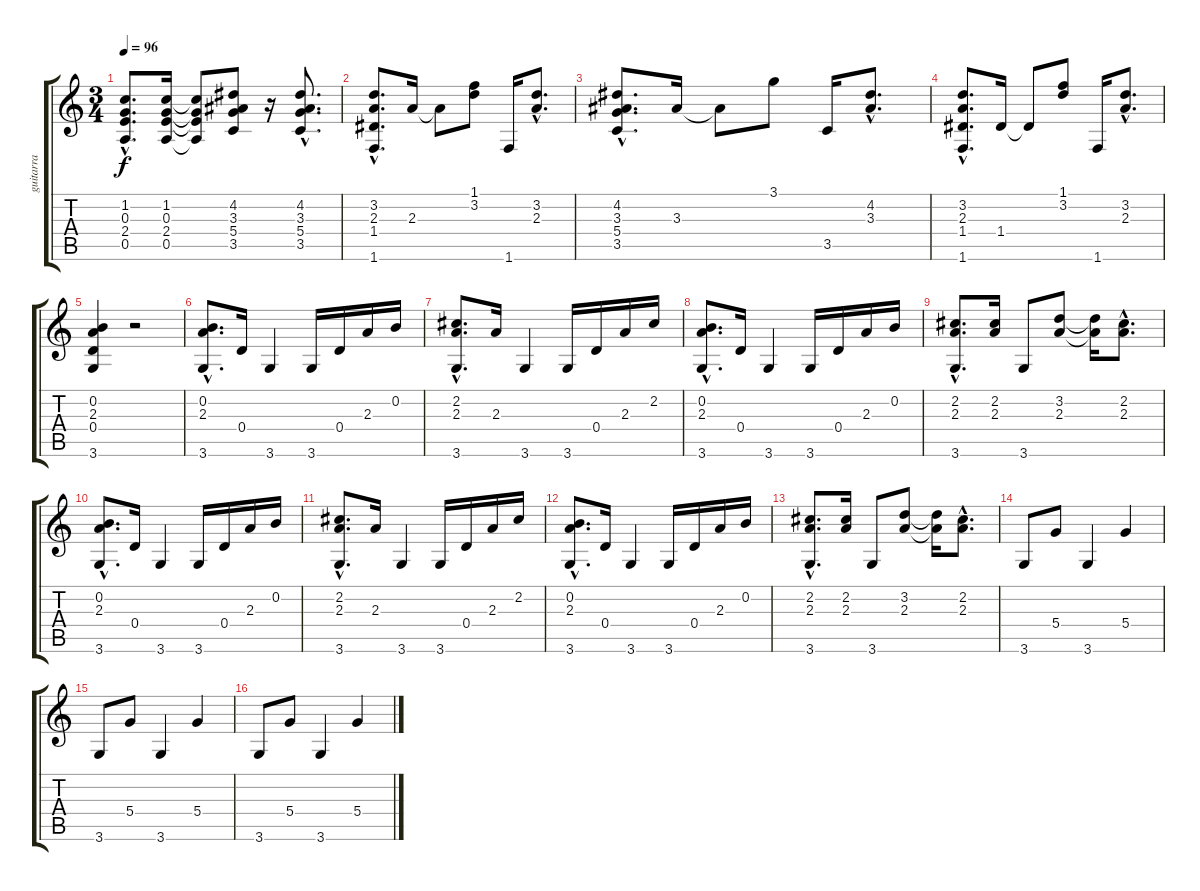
\track ("guitarra" "guitarra") {instrument acousticguitarnylon}
\staff {score tabs}
\tuning (E4 B3 G3 D3 A2 E2) {hide}
\ts (3 4)
\tempo 96
\clef g2
\ks c
(1.2{hac} 0.3{hac} 2.4{hac} 0.5{hac}).8{d dy f} (1.2 0.3 2.4 0.5).16 (1.2{t} 0.3{t} 2.4{t} 0.5{t}).8 (4.2 3.3 5.4 3.5).8 r.16 (4.2{hac} 3.3{hac} 5.4{hac} 3.5{hac}).8{d} |
(3.2{hac} 2.3{hac} 1.4{hac} 1.6{hac}).8{d} 2.3.16 2.3{t}.8 (1.1 3.2).8 1.6.16 (3.2{hac} 2.3{hac}).8{d} |
(4.2{hac} 3.3{hac} 5.4{hac} 3.5{hac}).8{d} 3.3.16 3.3{t}.8 3.1.8 3.5.16 (4.2{hac} 3.3{hac}).8{d} |
(3.2{hac} 2.3{hac} 1.4{hac} 1.6{hac}).8{d} 1.4.16 1.4{t}.8 (1.1 3.2).8 1.6.16 (3.2{hac} 2.3{hac}).8{d} |
(0.2 2.3 0.4 3.6).4 r.2 |
(0.2{hac} 2.3{hac} 3.6{hac}).8{d} 0.4.16 3.6.4 3.6.16 0.4.16 2.3.16 0.2.16 |
(2.2{hac} 2.3{hac} 3.6{hac}).8{d} 2.3.16 3.6.4 3.6.16 0.4.16 2.3.16 2.2.16 |
(0.2{hac} 2.3{hac} 3.6{hac}).8{d} 0.4.16 3.6.4 3.6.16 0.4.16 2.3.16 0.2.16 |
(2.2{hac} 2.3{hac} 3.6{hac}).8{d} (2.2 2.3).16 3.6.8 (3.2 2.3).8 (3.2{t} 2.3{t}).16 (2.2{hac} 2.3{hac}).8{d} |
(0.2{hac} 2.3{hac} 3.6{hac}).8{d} 0.4.16 3.6.4 3.6.16 0.4.16 2.3.16 0.2.16 |
(2.2{hac} 2.3{hac} 3.6{hac}).8{d} 2.3.16 3.6.4 3.6.16 0.4.16 2.3.16 2.2.16 |
(0.2{hac} 2.3{hac} 3.6{hac}).8{d} 0.4.16 3.6.4 3.6.16 0.4.16 2.3.16 0.2.16 |
(2.2{hac} 2.3{hac} 3.6{hac}).8{d} (2.2 2.3).16 3.6.8 (3.2 2.3).8 (3.2{t} 2.3{t}).16 (2.2{hac} 2.3{hac}).8{d} |
3.6.8 5.4.8 3.6.4 5.4.4 |
3.6.8 5.4.8 3.6.4 5.4.4 |
3.6.8 5.4.8 3.6.4 5.4.4
